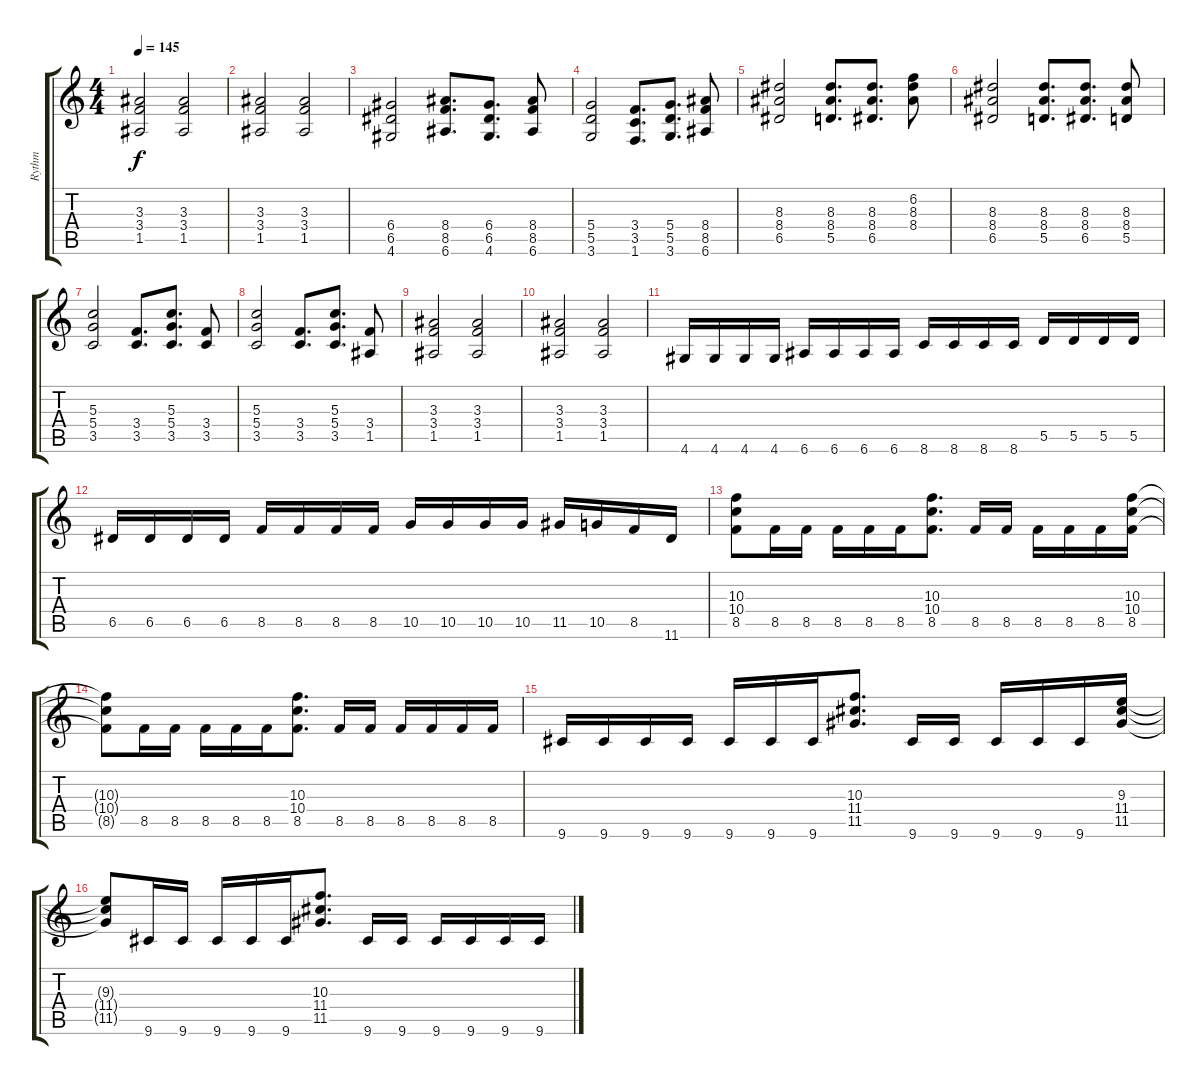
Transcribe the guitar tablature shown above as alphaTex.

\track ("Rythm" "Rythm") {instrument distortionguitar}
\staff {score tabs}
\tuning (E4 B3 G3 D3 A2 E2) {hide}
\ts (4 4)
\tempo 145
\clef g2
\ks c
(3.3 3.4 1.5).2{dy f} (3.3 3.4 1.5).2 |
(3.3 3.4 1.5).2 (3.3 3.4 1.5).2 |
(6.4 6.5 4.6).2 (8.4 8.5 6.6).8{d} (6.4 6.5 4.6).8{d} (8.4 8.5 6.6).8 |
(5.4 5.5 3.6).2 (3.4 3.5 1.6).8{d} (5.4 5.5 3.6).8{d} (8.4 8.5 6.6).8 |
(8.3 8.4 6.5).2 (8.3 8.4 5.5).8{d} (8.3 8.4 6.5).8{d} (6.2 8.3 8.4).8 |
(8.3 8.4 6.5).2 (8.3 8.4 5.5).8{d} (8.3 8.4 6.5).8{d} (8.3 8.4 5.5).8 |
(5.3 5.4 3.5).2 (3.4 3.5).8{d} (5.3 5.4 3.5).8{d} (3.4 3.5).8 |
(5.3 5.4 3.5).2 (3.4 3.5).8{d} (5.3 5.4 3.5).8{d} (3.4 1.5).8 |
(3.3 3.4 1.5).2 (3.3 3.4 1.5).2 |
(3.3 3.4 1.5).2 (3.3 3.4 1.5).2 |
4.6.16 4.6.16 4.6.16 4.6.16 6.6.16 6.6.16 6.6.16 6.6.16 8.6.16 8.6.16 8.6.16 8.6.16 5.5.16 5.5.16 5.5.16 5.5.16 |
6.5.16 6.5.16 6.5.16 6.5.16 8.5.16 8.5.16 8.5.16 8.5.16 10.5.16 10.5.16 10.5.16 10.5.16 11.5.16 10.5.16 8.5.16 11.6.16 |
(10.3 10.4 8.5).8 8.5.16 8.5.16 8.5.16 8.5.16 8.5.16 (10.3 10.4 8.5).8{d} 8.5.16 8.5.16 8.5.16 8.5.16 8.5.16 (10.3 10.4 8.5).16 |
(10.3{t} 10.4{t} 8.5{t}).8 8.5.16 8.5.16 8.5.16 8.5.16 8.5.16 (10.3 10.4 8.5).8{d} 8.5.16 8.5.16 8.5.16 8.5.16 8.5.16 8.5.16 |
9.6.16 9.6.16 9.6.16 9.6.16 9.6.16 9.6.16 9.6.16 (10.3 11.4 11.5).8{d} 9.6.16 9.6.16 9.6.16 9.6.16 9.6.16 (9.3 11.4 11.5).16 |
(9.3{t} 11.4{t} 11.5{t}).8 9.6.16 9.6.16 9.6.16 9.6.16 9.6.16 (10.3 11.4 11.5).8{d} 9.6.16 9.6.16 9.6.16 9.6.16 9.6.16 9.6.16
